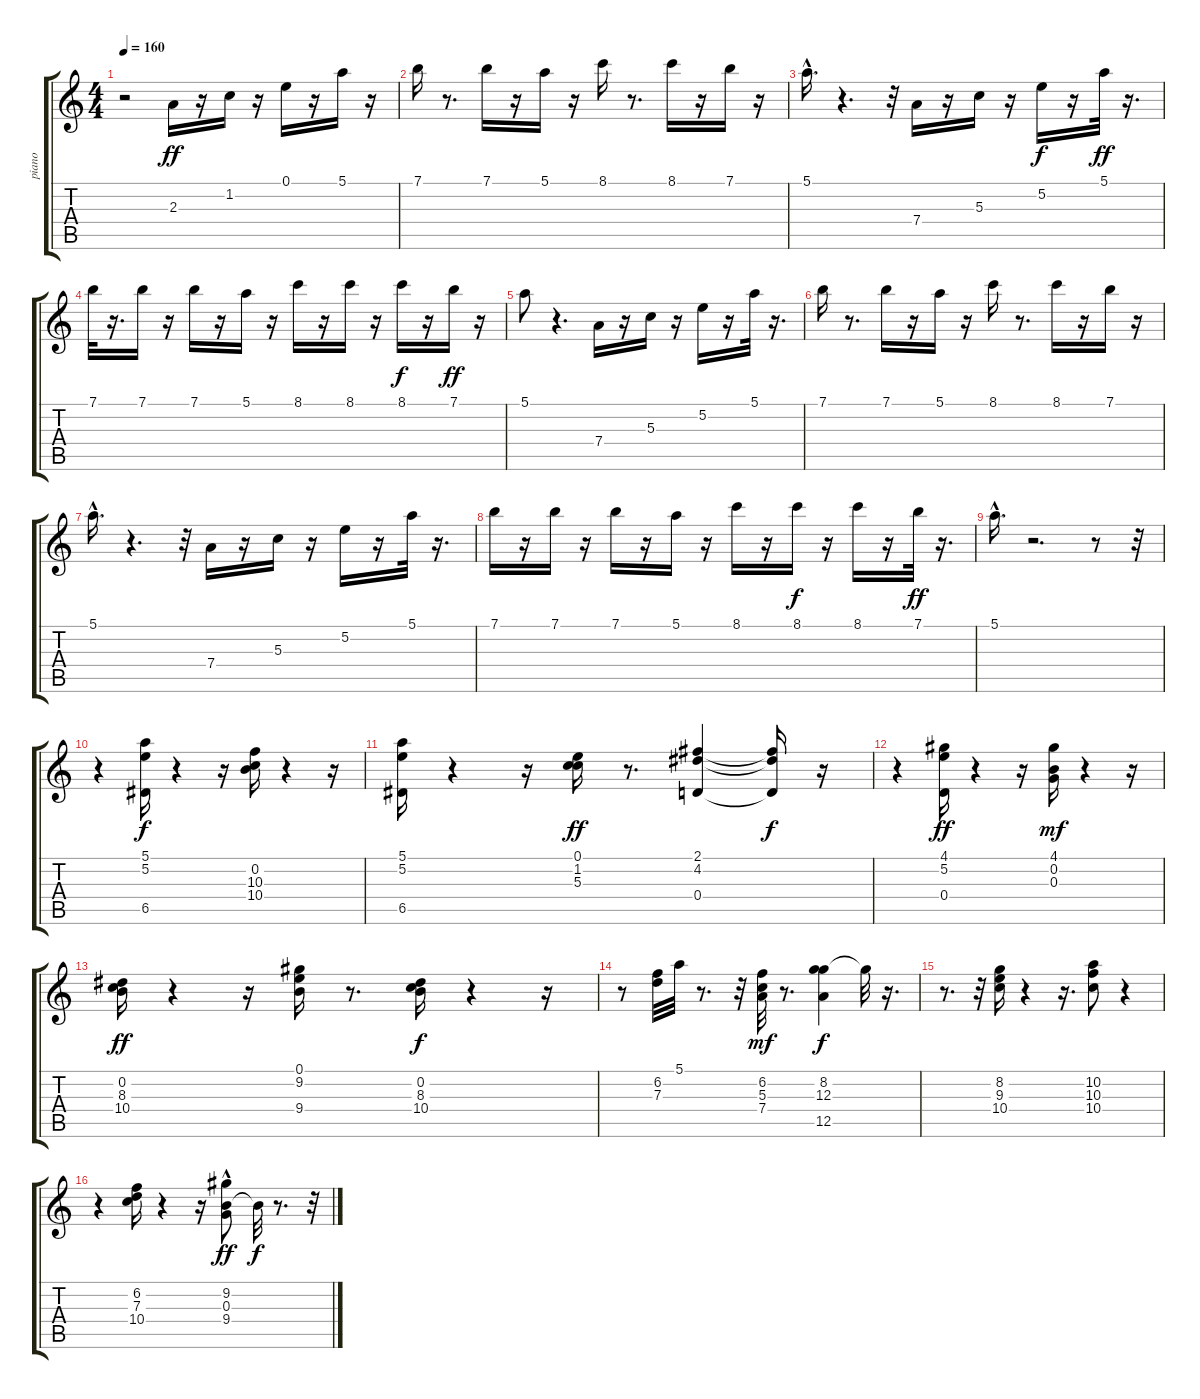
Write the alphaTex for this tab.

\track ("piano" "piano") {instrument acousticguitarnylon}
\staff {score tabs}
\tuning (E4 B3 G3 D3 A2 E2) {hide}
\ts (4 4)
\tempo 160
\clef g2
\ks c
r.2{dy ff instrument acousticguitarnylon} 2.3.16 r.16 1.2.16 r.16 0.1.16 r.16 5.1.16 r.16 |
7.1.16 r.8{d} 7.1.16 r.16 5.1.16 r.16 8.1.16 r.8{d} 8.1.16 r.16 7.1.16 r.16 |
5.1{hac}.16{d} r.4{d} r.32 7.4.16 r.16 5.3.16 r.16 5.2.16{dy f} r.16 5.1.32{dy ff} r.16{d} |
7.1.32 r.16{d} 7.1.16 r.16 7.1.16 r.16 5.1.16 r.16 8.1.16 r.16 8.1.16 r.16 8.1.16{dy f} r.16 7.1.16{dy ff} r.16 |
5.1.8 r.4{d} 7.4.16 r.16 5.3.16 r.16 5.2.16 r.16 5.1.32 r.16{d} |
7.1.16 r.8{d} 7.1.16 r.16 5.1.16 r.16 8.1.16 r.8{d} 8.1.16 r.16 7.1.16 r.16 |
5.1{hac}.16{d} r.4{d} r.32 7.4.16 r.16 5.3.16 r.16 5.2.16 r.16 5.1.32 r.16{d} |
7.1.16 r.16 7.1.16 r.16 7.1.16 r.16 5.1.16 r.16 8.1.16 r.16 8.1.16{dy f} r.16 8.1.16 r.16 7.1.32{dy ff} r.16{d} |
5.1{hac}.16{d} r.2{d} r.8 r.32 |
r.4 (5.1 5.2 6.5).16{dy f} r.4 r.16 (0.2 10.3 10.4).16 r.4 r.16 |
(5.1 5.2 6.5).16 r.4 r.16 (0.1 1.2 5.3).16{dy ff} r.8{d} (2.1 4.2 0.4).4 (2.1{t} 4.2{t} 0.4{t}).16{dy f} r.16 |
r.4 (4.1 5.2 0.4).16{dy ff} r.4 r.16 (4.1 0.2 0.3).16{dy mf} r.4 r.16 |
(0.2 8.3 10.4).16{dy ff} r.4 r.16 (0.1 9.2 9.4).16 r.8{d} (0.2 8.3 10.4).16{dy f} r.4 r.16 |
r.8 (6.2 7.3).32 5.1.32 r.8{d} r.32 (6.2 5.3 7.4).32{dy mf} r.8{d} (8.2 12.3 12.5).4{dy f} 8.2{t}.32 r.16{d} |
r.8{d} r.32 (8.2 9.3 10.4).16 r.4 r.16{d} (10.2 10.3 10.4).8 r.4 |
r.4 (6.2 7.3 10.4).16 r.4 r.16 (9.2 0.3{hac} 9.4).8{dy ff} 9.4{t}.32{dy f} r.8{d} r.32
